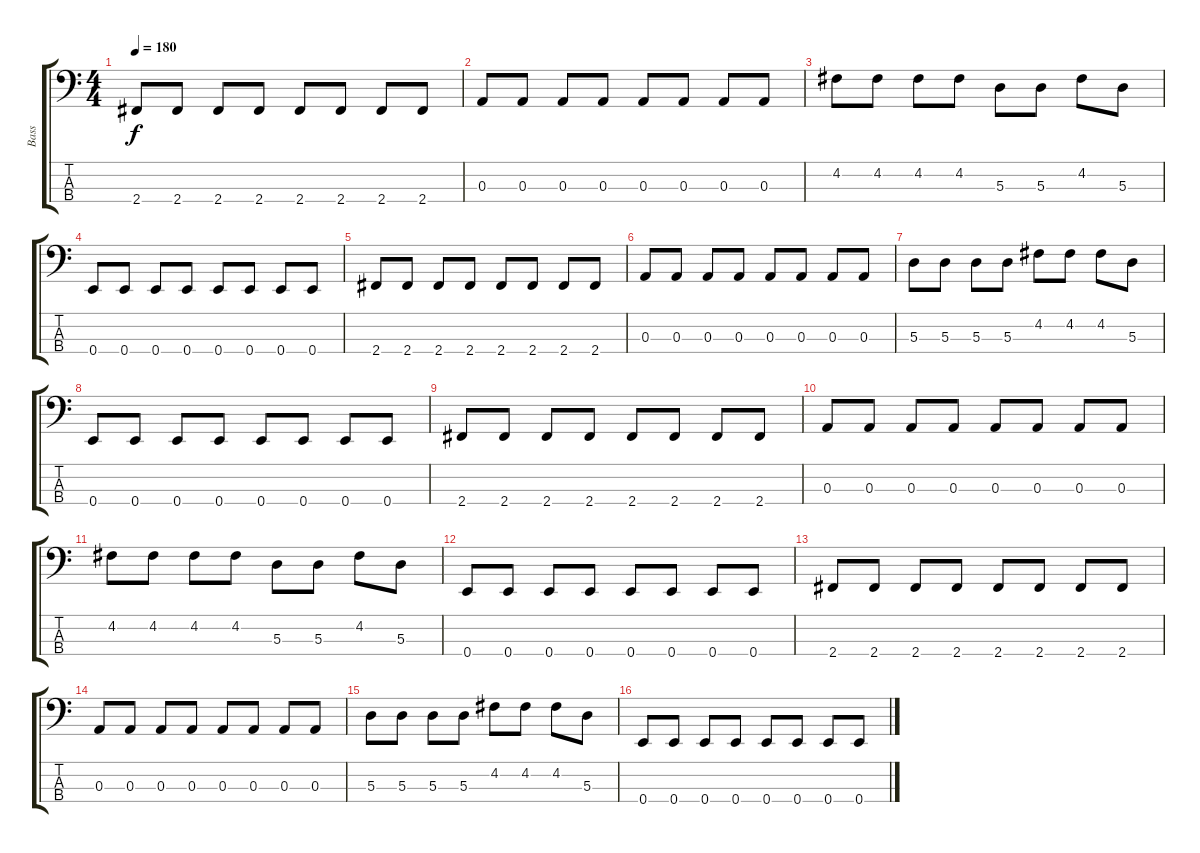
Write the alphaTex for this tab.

\track ("Bass" "Bass") {instrument electricbassfinger}
\staff {score tabs}
\tuning (G2 D2 A1 E1) {hide}
\ts (4 4)
\tempo 180
\clef f4
\ks c
2.4.8{dy f} 2.4.8 2.4.8 2.4.8 2.4.8 2.4.8 2.4.8 2.4.8 |
0.3.8 0.3.8 0.3.8 0.3.8 0.3.8 0.3.8 0.3.8 0.3.8 |
4.2.8 4.2.8 4.2.8 4.2.8 5.3.8 5.3.8 4.2.8 5.3.8 |
0.4.8 0.4.8 0.4.8 0.4.8 0.4.8 0.4.8 0.4.8 0.4.8 |
2.4.8 2.4.8 2.4.8 2.4.8 2.4.8 2.4.8 2.4.8 2.4.8 |
0.3.8 0.3.8 0.3.8 0.3.8 0.3.8 0.3.8 0.3.8 0.3.8 |
5.3.8 5.3.8 5.3.8 5.3.8 4.2.8 4.2.8 4.2.8 5.3.8 |
0.4.8 0.4.8 0.4.8 0.4.8 0.4.8 0.4.8 0.4.8 0.4.8 |
2.4.8 2.4.8 2.4.8 2.4.8 2.4.8 2.4.8 2.4.8 2.4.8 |
0.3.8 0.3.8 0.3.8 0.3.8 0.3.8 0.3.8 0.3.8 0.3.8 |
4.2.8 4.2.8 4.2.8 4.2.8 5.3.8 5.3.8 4.2.8 5.3.8 |
0.4.8 0.4.8 0.4.8 0.4.8 0.4.8 0.4.8 0.4.8 0.4.8 |
2.4.8 2.4.8 2.4.8 2.4.8 2.4.8 2.4.8 2.4.8 2.4.8 |
0.3.8 0.3.8 0.3.8 0.3.8 0.3.8 0.3.8 0.3.8 0.3.8 |
5.3.8 5.3.8 5.3.8 5.3.8 4.2.8 4.2.8 4.2.8 5.3.8 |
0.4.8 0.4.8 0.4.8 0.4.8 0.4.8 0.4.8 0.4.8 0.4.8
